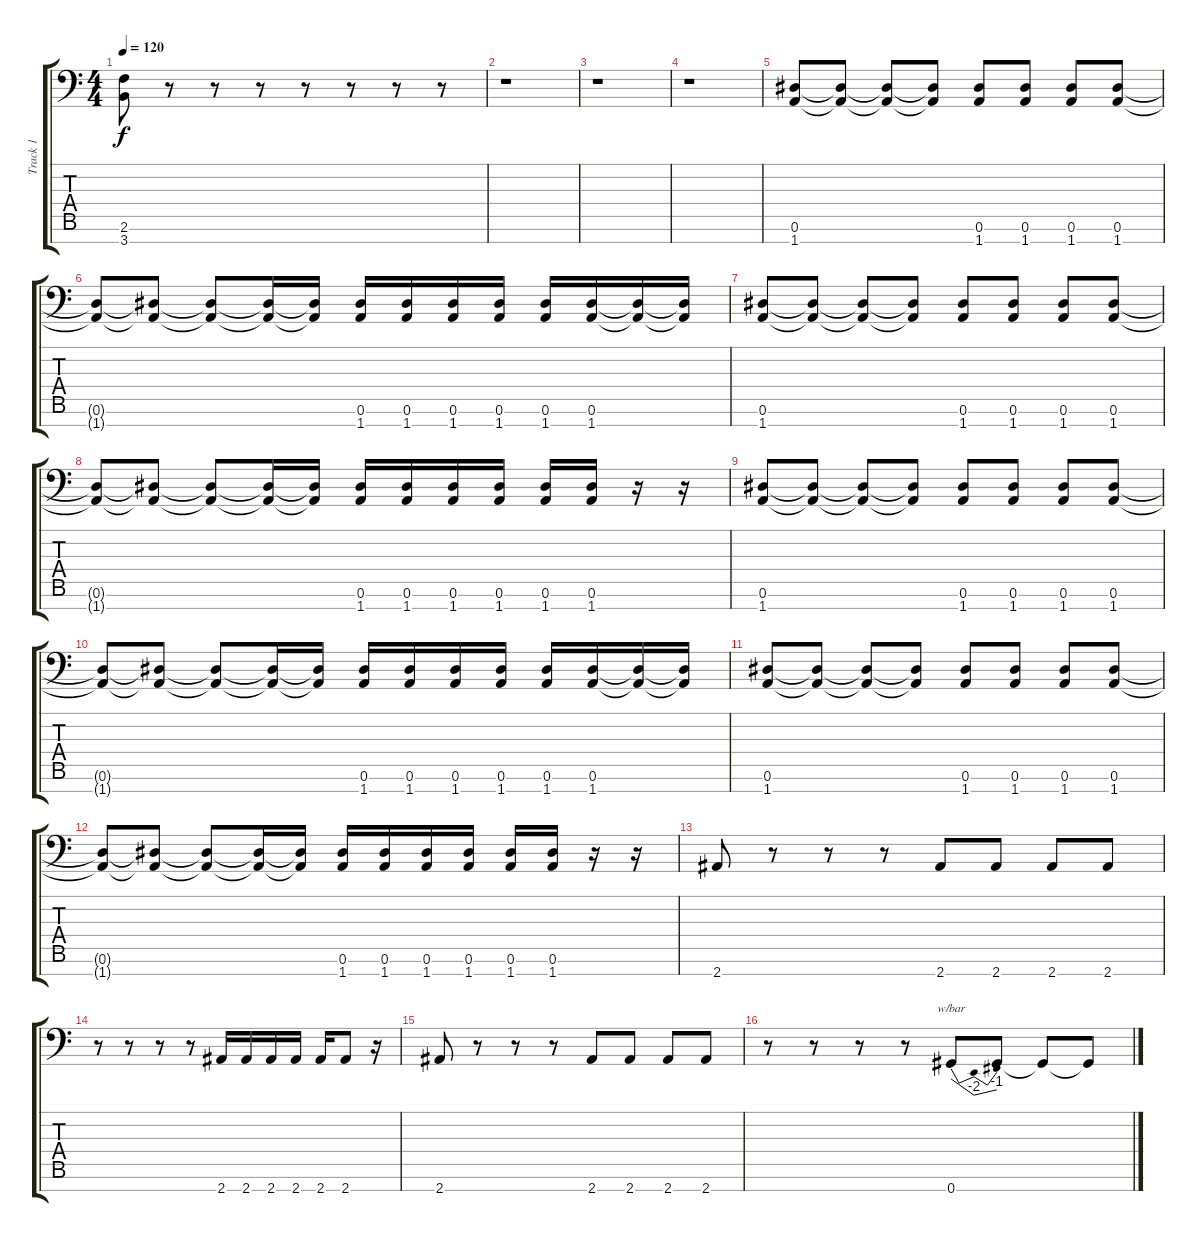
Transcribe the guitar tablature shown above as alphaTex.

\track ("Track 1" "Track 1") {instrument distortionguitar}
\staff {score tabs}
\tuning (Eb4 Bb3 F3 Db3 Ab2 Eb2 Ab1) {hide}
\ts (4 4)
\tempo 120
\clef f4
\ks c
(2.6 3.7).8{dy f} r.8 r.8 r.8 r.8 r.8 r.8 r.8 |
r.1 |
r.1 |
r.1 |
(0.6 1.7).8 (0.6{t} 1.7{t}).8 (0.6{t} 1.7{t}).8 (0.6{t} 1.7{t}).8 (0.6 1.7).8 (0.6 1.7).8 (0.6 1.7).8 (0.6 1.7).8 |
(0.6{t} 1.7{t}).8 (0.6{t} 1.7{t}).8 (0.6{t} 1.7{t}).8 (0.6{t} 1.7{t}).16 (0.6{t} 1.7{t}).16 (0.6 1.7).16 (0.6 1.7).16 (0.6 1.7).16 (0.6 1.7).16 (0.6 1.7).16 (0.6 1.7).16 (0.6{t} 1.7{t}).16 (0.6{t} 1.7{t}).16 |
(0.6 1.7).8 (0.6{t} 1.7{t}).8 (0.6{t} 1.7{t}).8 (0.6{t} 1.7{t}).8 (0.6 1.7).8 (0.6 1.7).8 (0.6 1.7).8 (0.6 1.7).8 |
(0.6{t} 1.7{t}).8 (0.6{t} 1.7{t}).8 (0.6{t} 1.7{t}).8 (0.6{t} 1.7{t}).16 (0.6{t} 1.7{t}).16 (0.6 1.7).16 (0.6 1.7).16 (0.6 1.7).16 (0.6 1.7).16 (0.6 1.7).16 (0.6 1.7).16 r.16 r.16 |
(0.6 1.7).8 (0.6{t} 1.7{t}).8 (0.6{t} 1.7{t}).8 (0.6{t} 1.7{t}).8 (0.6 1.7).8 (0.6 1.7).8 (0.6 1.7).8 (0.6 1.7).8 |
(0.6{t} 1.7{t}).8 (0.6{t} 1.7{t}).8 (0.6{t} 1.7{t}).8 (0.6{t} 1.7{t}).16 (0.6{t} 1.7{t}).16 (0.6 1.7).16 (0.6 1.7).16 (0.6 1.7).16 (0.6 1.7).16 (0.6 1.7).16 (0.6 1.7).16 (0.6{t} 1.7{t}).16 (0.6{t} 1.7{t}).16 |
(0.6 1.7).8 (0.6{t} 1.7{t}).8 (0.6{t} 1.7{t}).8 (0.6{t} 1.7{t}).8 (0.6 1.7).8 (0.6 1.7).8 (0.6 1.7).8 (0.6 1.7).8 |
(0.6{t} 1.7{t}).8 (0.6{t} 1.7{t}).8 (0.6{t} 1.7{t}).8 (0.6{t} 1.7{t}).16 (0.6{t} 1.7{t}).16 (0.6 1.7).16 (0.6 1.7).16 (0.6 1.7).16 (0.6 1.7).16 (0.6 1.7).16 (0.6 1.7).16 r.16 r.16 |
2.7.8 r.8 r.8 r.8 2.7.8 2.7.8 2.7.8 2.7.8 |
r.8 r.8 r.8 r.8 2.7.16 2.7.16 2.7.16 2.7.16 2.7.16 2.7.8 r.16 |
2.7.8 r.8 r.8 r.8 2.7.8 2.7.8 2.7.8 2.7.8 |
r.8 r.8 r.8 r.8 0.7.8{tbe (dip default 0 0 45 -8 60 -4)} 0.7{t}.8 0.7{t}.8 0.7{t}.8
